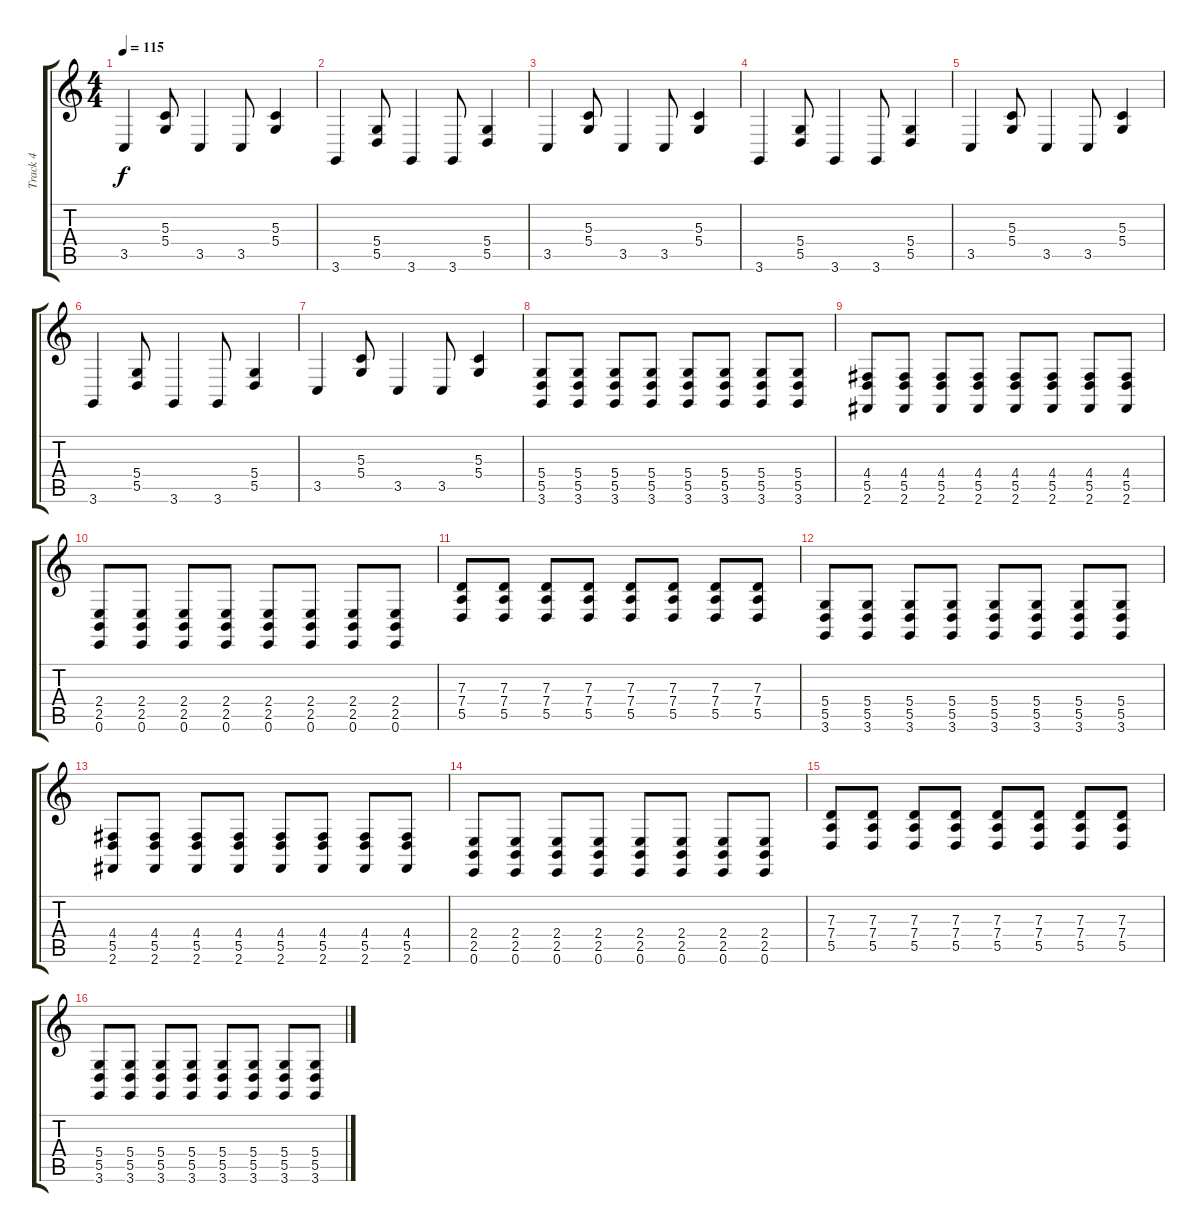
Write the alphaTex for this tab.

\track ("Track 4" "Track 4") {instrument acousticgrandpiano}
\staff {score tabs}
\tuning (E4 B3 G3 D3 A2 E2) {hide}
\ts (4 4)
\tempo 115
\clef g2
\ks c
3.5.4{dy f} (5.3 5.4).8 3.5.4 3.5.8 (5.3 5.4).4 |
3.6.4 (5.4 5.5).8 3.6.4 3.6.8 (5.4 5.5).4 |
3.5.4 (5.3 5.4).8 3.5.4 3.5.8 (5.3 5.4).4 |
3.6.4 (5.4 5.5).8 3.6.4 3.6.8 (5.4 5.5).4 |
3.5.4 (5.3 5.4).8 3.5.4 3.5.8 (5.3 5.4).4 |
3.6.4 (5.4 5.5).8 3.6.4 3.6.8 (5.4 5.5).4 |
3.5.4 (5.3 5.4).8 3.5.4 3.5.8 (5.3 5.4).4 |
(5.4 5.5 3.6).8 (5.4 5.5 3.6).8 (5.4 5.5 3.6).8 (5.4 5.5 3.6).8 (5.4 5.5 3.6).8 (5.4 5.5 3.6).8 (5.4 5.5 3.6).8 (5.4 5.5 3.6).8 |
(4.4 5.5 2.6).8 (4.4 5.5 2.6).8 (4.4 5.5 2.6).8 (4.4 5.5 2.6).8 (4.4 5.5 2.6).8 (4.4 5.5 2.6).8 (4.4 5.5 2.6).8 (4.4 5.5 2.6).8 |
(2.4 2.5 0.6).8 (2.4 2.5 0.6).8 (2.4 2.5 0.6).8 (2.4 2.5 0.6).8 (2.4 2.5 0.6).8 (2.4 2.5 0.6).8 (2.4 2.5 0.6).8 (2.4 2.5 0.6).8 |
(7.3 7.4 5.5).8 (7.3 7.4 5.5).8 (7.3 7.4 5.5).8 (7.3 7.4 5.5).8 (7.3 7.4 5.5).8 (7.3 7.4 5.5).8 (7.3 7.4 5.5).8 (7.3 7.4 5.5).8 |
(5.4 5.5 3.6).8 (5.4 5.5 3.6).8 (5.4 5.5 3.6).8 (5.4 5.5 3.6).8 (5.4 5.5 3.6).8 (5.4 5.5 3.6).8 (5.4 5.5 3.6).8 (5.4 5.5 3.6).8 |
(4.4 5.5 2.6).8 (4.4 5.5 2.6).8 (4.4 5.5 2.6).8 (4.4 5.5 2.6).8 (4.4 5.5 2.6).8 (4.4 5.5 2.6).8 (4.4 5.5 2.6).8 (4.4 5.5 2.6).8 |
(2.4 2.5 0.6).8 (2.4 2.5 0.6).8 (2.4 2.5 0.6).8 (2.4 2.5 0.6).8 (2.4 2.5 0.6).8 (2.4 2.5 0.6).8 (2.4 2.5 0.6).8 (2.4 2.5 0.6).8 |
(7.3 7.4 5.5).8 (7.3 7.4 5.5).8 (7.3 7.4 5.5).8 (7.3 7.4 5.5).8 (7.3 7.4 5.5).8 (7.3 7.4 5.5).8 (7.3 7.4 5.5).8 (7.3 7.4 5.5).8 |
(5.4 5.5 3.6).8 (5.4 5.5 3.6).8 (5.4 5.5 3.6).8 (5.4 5.5 3.6).8 (5.4 5.5 3.6).8 (5.4 5.5 3.6).8 (5.4 5.5 3.6).8 (5.4 5.5 3.6).8
